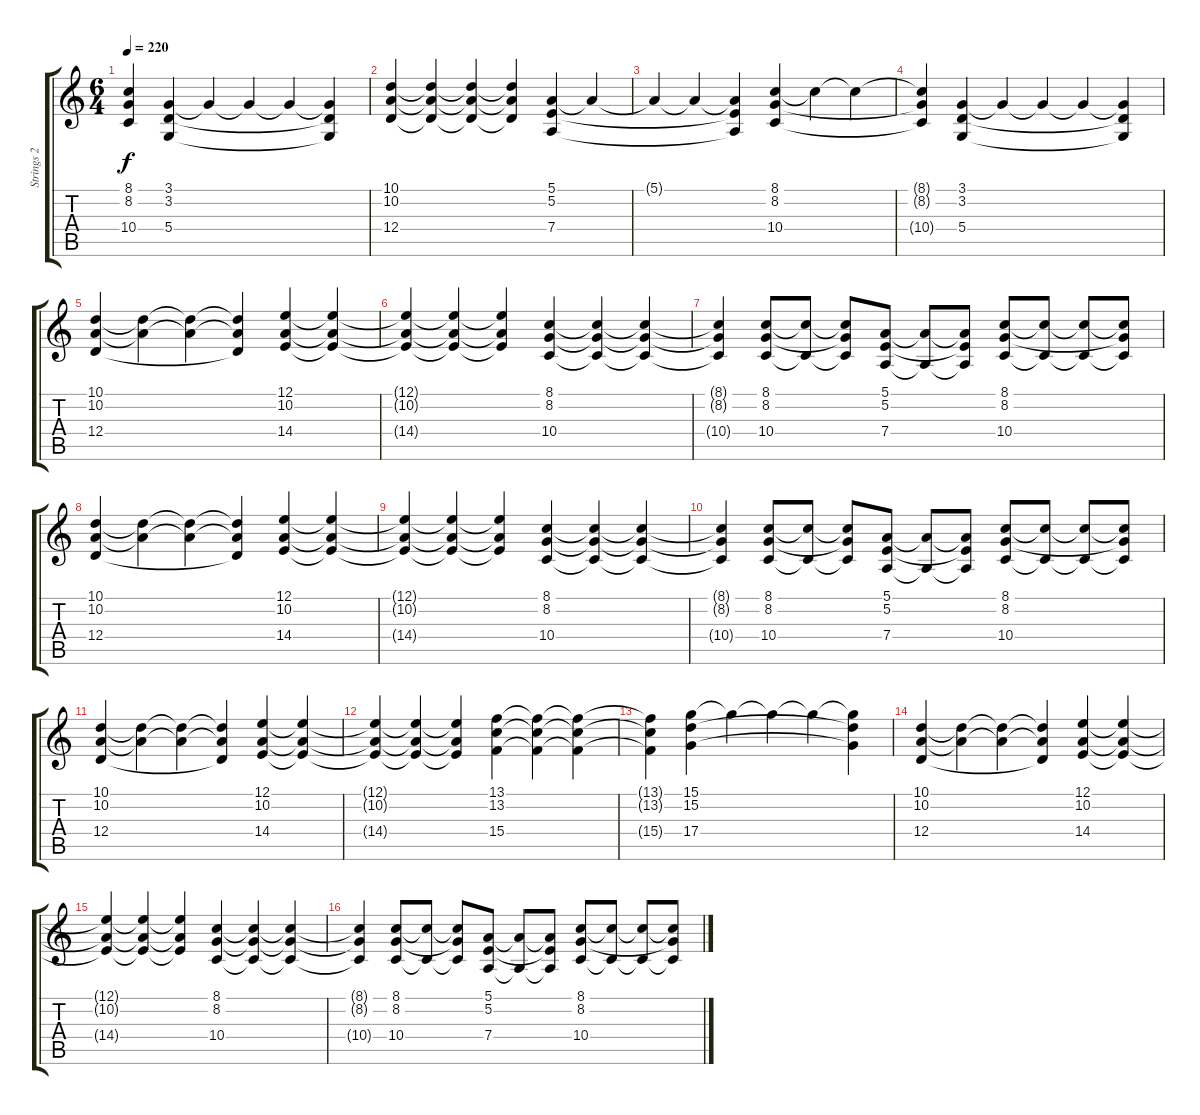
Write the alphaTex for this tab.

\track ("Strings 2" "Strings 2") {instrument stringensemble2}
\staff {score tabs}
\tuning (E4 B3 G3 D3 A2 E2) {hide}
\ts (6 4)
\tempo 220
\clef g2
\ks c
(8.1{t} 8.2{t} 10.4{t}).4{dy f} (3.1 3.2 5.4).4 3.1{t}.4 3.1{t}.4 3.1{t}.4 (3.1{t} 3.2{t} 5.4{t}).4 |
(10.1 10.2 12.4).4 (10.1{t} 10.2{t} 12.4{t}).4 (10.1{t} 10.2{t} 12.4{t}).4 (10.1{t} 10.2{t} 12.4{t}).4 (5.1 5.2 7.4).4 5.1{t}.4 |
5.1{t}.4 5.1{t}.4 (5.1{t} 5.2{t} 7.4{t}).4 (8.1 8.2 10.4).4 8.1{t}.4 8.1{t}.4 |
(8.1{t} 8.2{t} 10.4{t}).4 (3.1 3.2 5.4).4 3.1{t}.4 3.1{t}.4 3.1{t}.4 (3.1{t} 3.2{t} 5.4{t}).4 |
(10.1 10.2 12.4).4 (10.1{t} 10.2{t}).4 (10.1{t} 10.2{t}).4 (10.1{t} 10.2{t} 12.4{t}).4 (12.1 10.2 14.4).4 (12.1{t} 10.2{t} 14.4{t}).4 |
(12.1{t} 10.2{t} 14.4{t}).4 (12.1{t} 10.2{t} 14.4{t}).4 (12.1{t} 10.2{t} 14.4{t}).4 (8.1 8.2 10.4).4 (8.1{t} 8.2{t} 10.4{t}).4 (8.1{t} 8.2{t} 10.4{t}).4 |
(8.1{t} 8.2{t} 10.4{t}).4 (8.1 8.2 10.4).8 (8.1{t} 10.4{t}).8 (8.1{t} 8.2{t} 10.4{t}).8 (5.1 5.2 7.4).8 (5.1{t} 7.4{t}).8 (5.1{t} 5.2{t} 7.4{t}).8 (8.1 8.2 10.4).8 (8.1{t} 10.4{t}).8 (8.1{t} 10.4{t}).8 (8.1{t} 8.2{t} 10.4{t}).8 |
(10.1 10.2 12.4).4 (10.1{t} 10.2{t}).4 (10.1{t} 10.2{t}).4 (10.1{t} 10.2{t} 12.4{t}).4 (12.1 10.2 14.4).4 (12.1{t} 10.2{t} 14.4{t}).4 |
(12.1{t} 10.2{t} 14.4{t}).4 (12.1{t} 10.2{t} 14.4{t}).4 (12.1{t} 10.2{t} 14.4{t}).4 (8.1 8.2 10.4).4 (8.1{t} 8.2{t} 10.4{t}).4 (8.1{t} 8.2{t} 10.4{t}).4 |
(8.1{t} 8.2{t} 10.4{t}).4 (8.1 8.2 10.4).8 (8.1{t} 10.4{t}).8 (8.1{t} 8.2{t} 10.4{t}).8 (5.1 5.2 7.4).8 (5.1{t} 7.4{t}).8 (5.1{t} 5.2{t} 7.4{t}).8 (8.1 8.2 10.4).8 (8.1{t} 10.4{t}).8 (8.1{t} 10.4{t}).8 (8.1{t} 8.2{t} 10.4{t}).8 |
(10.1 10.2 12.4).4 (10.1{t} 10.2{t}).4 (10.1{t} 10.2{t}).4 (10.1{t} 10.2{t} 12.4{t}).4 (12.1 10.2 14.4).4 (12.1{t} 10.2{t} 14.4{t}).4 |
(12.1{t} 10.2{t} 14.4{t}).4 (12.1{t} 10.2{t} 14.4{t}).4 (12.1{t} 10.2{t} 14.4{t}).4 (13.1 13.2 15.4).4 (13.1{t} 13.2{t} 15.4{t}).4 (13.1{t} 13.2{t} 15.4{t}).4 |
(13.1{t} 13.2{t} 15.4{t}).4 (15.1 15.2 17.4).4 15.1{t}.4 15.1{t}.4 15.1{t}.4 (15.1{t} 15.2{t} 17.4{t}).4 |
(10.1 10.2 12.4).4 (10.1{t} 10.2{t}).4 (10.1{t} 10.2{t}).4 (10.1{t} 10.2{t} 12.4{t}).4 (12.1 10.2 14.4).4 (12.1{t} 10.2{t} 14.4{t}).4 |
(12.1{t} 10.2{t} 14.4{t}).4 (12.1{t} 10.2{t} 14.4{t}).4 (12.1{t} 10.2{t} 14.4{t}).4 (8.1 8.2 10.4).4 (8.1{t} 8.2{t} 10.4{t}).4 (8.1{t} 8.2{t} 10.4{t}).4 |
(8.1{t} 8.2{t} 10.4{t}).4 (8.1 8.2 10.4).8 (8.1{t} 10.4{t}).8 (8.1{t} 8.2{t} 10.4{t}).8 (5.1 5.2 7.4).8 (5.1{t} 7.4{t}).8 (5.1{t} 5.2{t} 7.4{t}).8 (8.1 8.2 10.4).8 (8.1{t} 10.4{t}).8 (8.1{t} 10.4{t}).8 (8.1{t} 8.2{t} 10.4{t}).8
